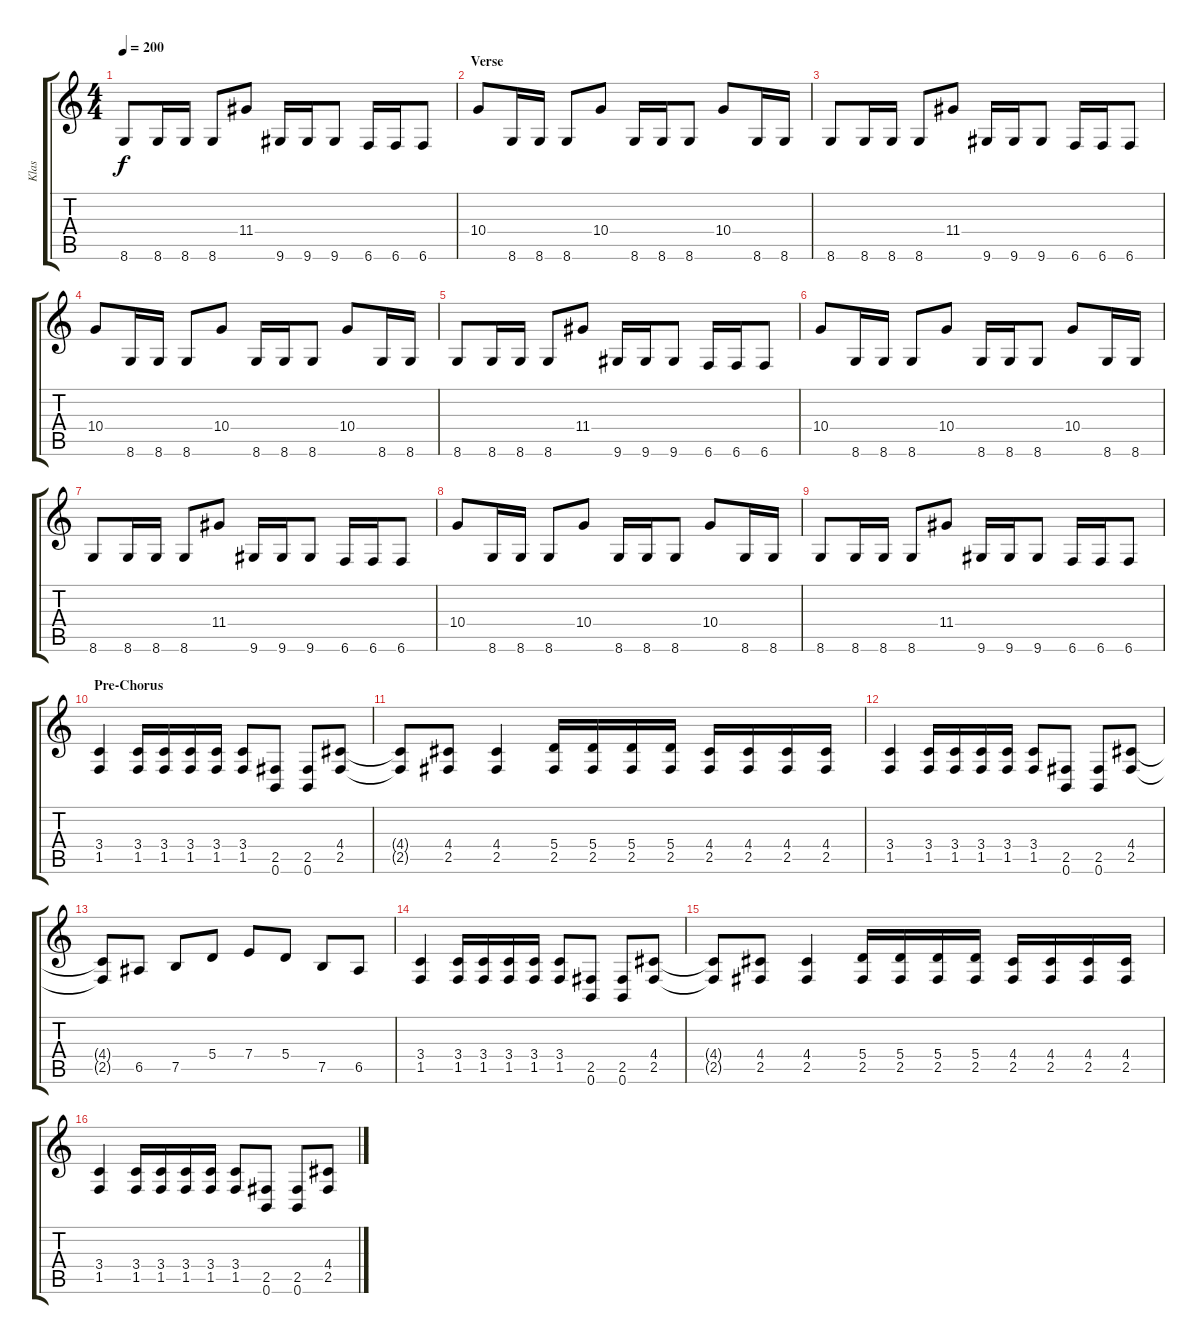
\track ("Klas" "Klas") {instrument distortionguitar}
\staff {score tabs}
\tuning (B3 Gb3 D3 A2 E2 B1) {hide}
\ts (4 4)
\tempo 200
\clef g2
\ks c
8.6.8{dy f} 8.6.16 8.6.16 8.6.8 11.4.8 9.6.16 9.6.16 9.6.8 6.6.16 6.6.16 6.6.8 |
\section ("" "Verse")
10.4.8 8.6.16 8.6.16 8.6.8 10.4.8 8.6.16 8.6.16 8.6.8 10.4.8 8.6.16 8.6.16 |
8.6.8 8.6.16 8.6.16 8.6.8 11.4.8 9.6.16 9.6.16 9.6.8 6.6.16 6.6.16 6.6.8 |
10.4.8 8.6.16 8.6.16 8.6.8 10.4.8 8.6.16 8.6.16 8.6.8 10.4.8 8.6.16 8.6.16 |
8.6.8 8.6.16 8.6.16 8.6.8 11.4.8 9.6.16 9.6.16 9.6.8 6.6.16 6.6.16 6.6.8 |
10.4.8 8.6.16 8.6.16 8.6.8 10.4.8 8.6.16 8.6.16 8.6.8 10.4.8 8.6.16 8.6.16 |
8.6.8 8.6.16 8.6.16 8.6.8 11.4.8 9.6.16 9.6.16 9.6.8 6.6.16 6.6.16 6.6.8 |
10.4.8 8.6.16 8.6.16 8.6.8 10.4.8 8.6.16 8.6.16 8.6.8 10.4.8 8.6.16 8.6.16 |
8.6.8 8.6.16 8.6.16 8.6.8 11.4.8 9.6.16 9.6.16 9.6.8 6.6.16 6.6.16 6.6.8 |
\section ("" "Pre-Chorus")
(3.4 1.5).4 (3.4 1.5).16 (3.4 1.5).16 (3.4 1.5).16 (3.4 1.5).16 (3.4 1.5).8 (2.5 0.6).8 (2.5 0.6).8 (4.4 2.5).8 |
(4.4{t} 2.5{t}).8 (4.4 2.5).8 (4.4 2.5).4 (5.4 2.5).16 (5.4 2.5).16 (5.4 2.5).16 (5.4 2.5).16 (4.4 2.5).16 (4.4 2.5).16 (4.4 2.5).16 (4.4 2.5).16 |
(3.4 1.5).4 (3.4 1.5).16 (3.4 1.5).16 (3.4 1.5).16 (3.4 1.5).16 (3.4 1.5).8 (2.5 0.6).8 (2.5 0.6).8 (4.4 2.5).8 |
(4.4{t} 2.5{t}).8 6.5.8 7.5.8 5.4.8 7.4.8 5.4.8 7.5.8 6.5.8 |
(3.4 1.5).4 (3.4 1.5).16 (3.4 1.5).16 (3.4 1.5).16 (3.4 1.5).16 (3.4 1.5).8 (2.5 0.6).8 (2.5 0.6).8 (4.4 2.5).8 |
(4.4{t} 2.5{t}).8 (4.4 2.5).8 (4.4 2.5).4 (5.4 2.5).16 (5.4 2.5).16 (5.4 2.5).16 (5.4 2.5).16 (4.4 2.5).16 (4.4 2.5).16 (4.4 2.5).16 (4.4 2.5).16 |
(3.4 1.5).4 (3.4 1.5).16 (3.4 1.5).16 (3.4 1.5).16 (3.4 1.5).16 (3.4 1.5).8 (2.5 0.6).8 (2.5 0.6).8 (4.4 2.5).8
